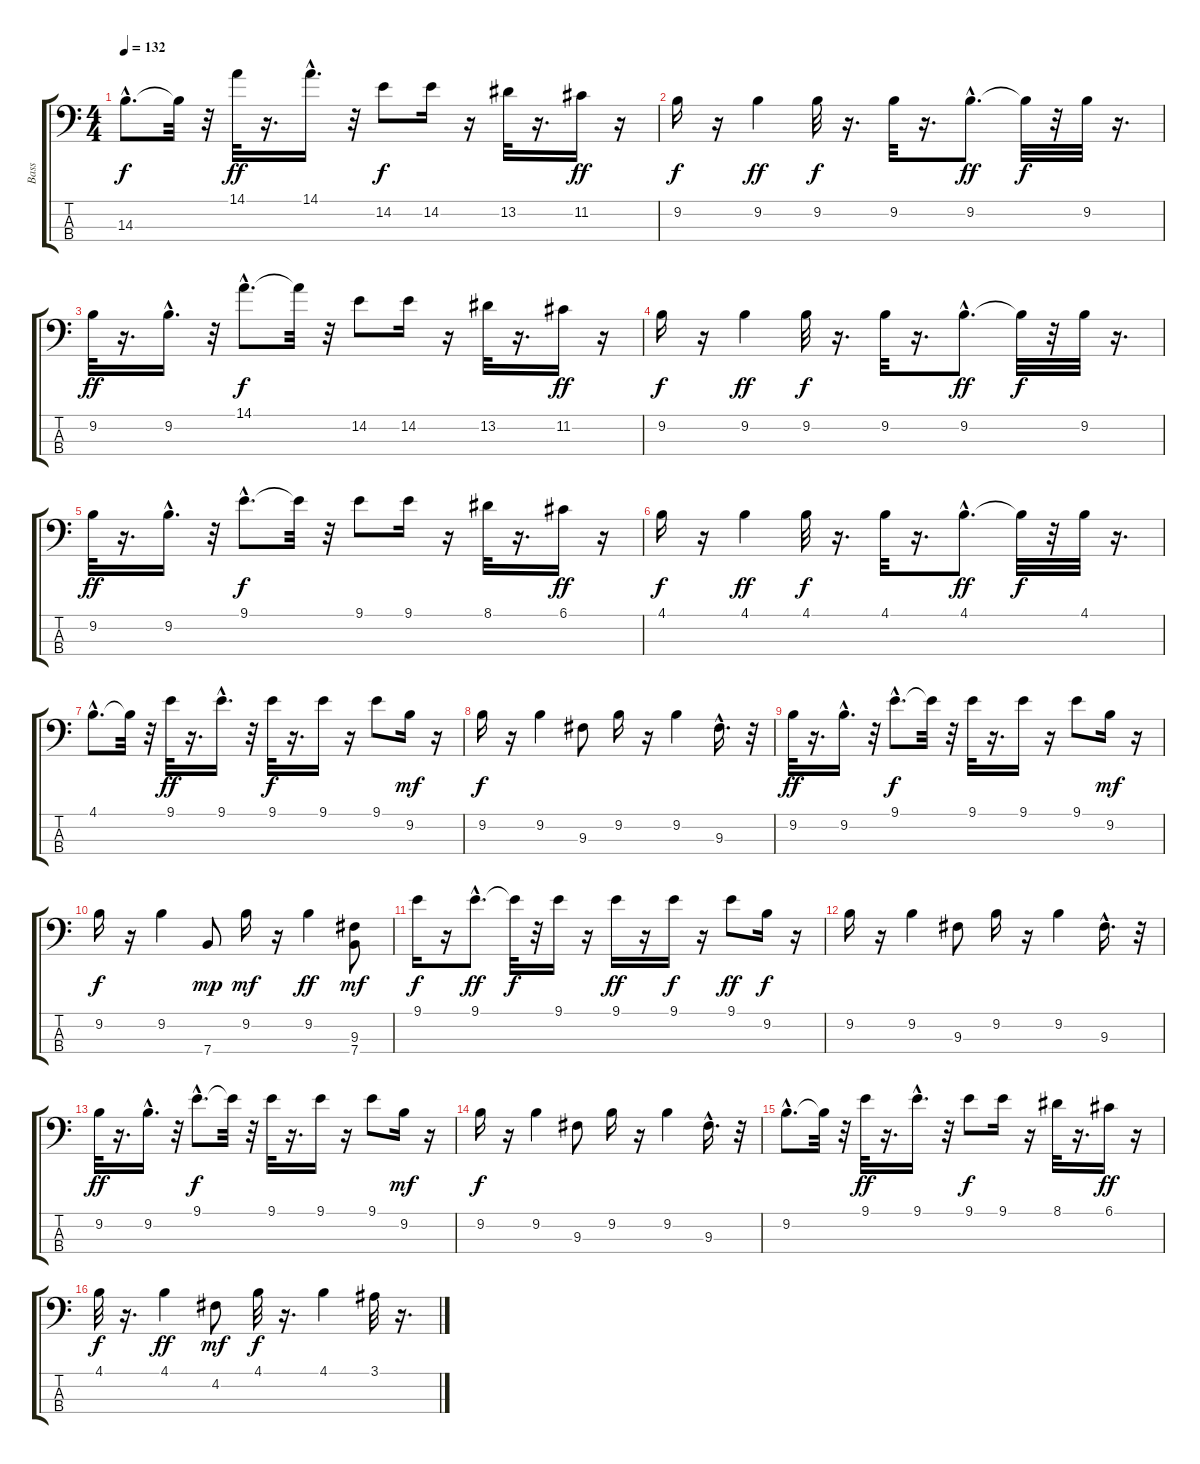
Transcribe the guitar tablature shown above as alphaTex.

\track ("Bass" "Bass") {instrument electricbassfinger}
\staff {score tabs}
\tuning (G2 D2 A1 E1) {hide}
\ts (4 4)
\tempo 132
\clef f4
\ks c
14.3{hac}.8{d dy f} 14.3{t}.32 r.32 14.1.32{dy ff} r.16{d} 14.1{hac}.16{d} r.32 14.2.8{dy f} 14.2.16 r.16 13.2.32 r.16{d} 11.2.16{dy ff} r.16 |
9.2.16{dy f} r.16 9.2.4{dy ff} 9.2.32{dy f} r.16{d} 9.2.32 r.16{d} 9.2{hac}.8{d dy ff} 9.2{t}.32{dy f} r.32 9.2.32 r.16{d} |
9.2.32{dy ff} r.16{d} 9.2{hac}.16{d} r.32 14.1{hac}.8{d dy f} 14.1{t}.32 r.32 14.2.8 14.2.16 r.16 13.2.32 r.16{d} 11.2.16{dy ff} r.16 |
9.2.16{dy f} r.16 9.2.4{dy ff} 9.2.32{dy f} r.16{d} 9.2.32 r.16{d} 9.2{hac}.8{d dy ff} 9.2{t}.32{dy f} r.32 9.2.32 r.16{d} |
9.2.32{dy ff} r.16{d} 9.2{hac}.16{d} r.32 9.1{hac}.8{d dy f} 9.1{t}.32 r.32 9.1.8 9.1.16 r.16 8.1.32 r.16{d} 6.1.16{dy ff} r.16 |
4.1.16{dy f} r.16 4.1.4{dy ff} 4.1.32{dy f} r.16{d} 4.1.32 r.16{d} 4.1{hac}.8{d dy ff} 4.1{t}.32{dy f} r.32 4.1.32 r.16{d} |
4.1{hac}.8{d} 4.1{t}.32 r.32 9.1.32{dy ff} r.16{d} 9.1{hac}.16{d} r.32 9.1.32{dy f} r.16{d} 9.1.16 r.16 9.1.8 9.2.16{dy mf} r.16 |
9.2.16{dy f} r.16 9.2.4 9.3.8 9.2.16 r.16 9.2.4 9.3{hac}.16{d} r.32 |
9.2.32{dy ff} r.16{d} 9.2{hac}.16{d} r.32 9.1{hac}.8{d dy f} 9.1{t}.32 r.32 9.1.32 r.16{d} 9.1.16 r.16 9.1.8 9.2.16{dy mf} r.16 |
9.2.16{dy f} r.16 9.2.4 7.4.8{dy mp} 9.2.16{dy mf} r.16 9.2.4{dy ff} (9.3 7.4).8{dy mf} |
9.1.16{dy f} r.16 9.1{hac}.8{d dy ff} 9.1{t}.32{dy f} r.32 9.1.16 r.16 9.1.16{dy ff} r.16 9.1.16{dy f} r.16 9.1.8{dy ff} 9.2.16{dy f} r.16 |
9.2.16 r.16 9.2.4 9.3.8 9.2.16 r.16 9.2.4 9.3{hac}.16{d} r.32 |
9.2.32{dy ff} r.16{d} 9.2{hac}.16{d} r.32 9.1{hac}.8{d dy f} 9.1{t}.32 r.32 9.1.32 r.16{d} 9.1.16 r.16 9.1.8 9.2.16{dy mf} r.16 |
9.2.16{dy f} r.16 9.2.4 9.3.8 9.2.16 r.16 9.2.4 9.3{hac}.16{d} r.32 |
9.2{hac}.8{d} 9.2{t}.32 r.32 9.1.32{dy ff} r.16{d} 9.1{hac}.16{d} r.32 9.1.8{dy f} 9.1.16 r.16 8.1.32 r.16{d} 6.1.16{dy ff} r.16 |
4.1.32{dy f} r.16{d} 4.1.4{dy ff} 4.2.8{dy mf} 4.1.32{dy f} r.16{d} 4.1.4 3.1.32 r.16{d}
